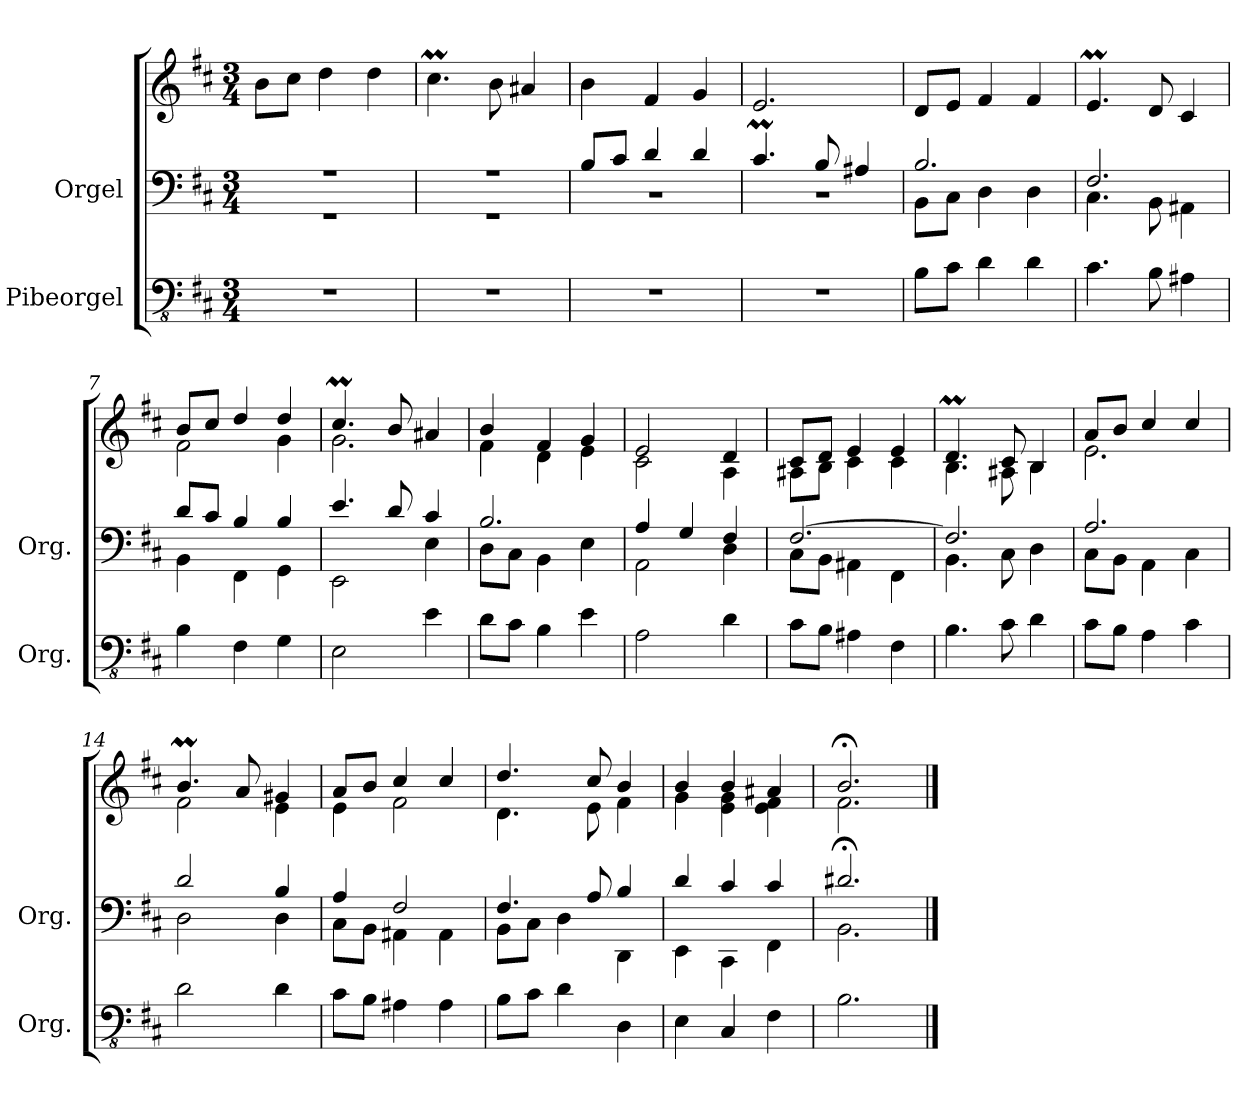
**kern	**kern	**kern
*part2	*part1	*part1
*staff3	*staff2	*staff1
*I"Pibeorgel	*I"Orgel	*
*I'Org.	*I'Org.	*
*clefFv4	*clefF4	*clefG2
*k[f#c#]	*k[f#c#]	*k[f#c#]
*M3/4	*M3/4	*M3/4
*MM100	*MM100	*MM100
=1	=1	=1
*	*^	*
2.r	2.r	2.r	8b\L
.	.	.	8cc#\J
.	.	.	4dd\
.	.	.	4dd\
=2	=2	=2	=2
2.r	2.r	2.r	4.cc#m\
.	.	.	8b\
.	.	.	4a#X/
=3	=3	=3	=3
2.r	8B/L	2.r	4b\
.	8c#/J	.	.
.	4d/	.	4f#/
.	4d/	.	4g/
=4	=4	=4	=4
2.r	4.c#m/	2.r	2.e/
.	8B/	.	.
.	4A#X/	.	.
=5	=5	=5	=5
8BB\L	2.B/	8BB\L	8d/L
8C#\J	.	8C#\J	8e/J
4D\	.	4D\	4f#/
4D\	.	4D\	4f#/
=6	=6	=6	=6
4.C#\	2.F#/	4.C#\	4.eM/
8BB\	.	8BB\	8d/
4AA#X\	.	4AA#X\	4c#/
=7	=7	=7	=7
*	*	*	*^
4BB\	8d/L	4BB\	8b/L	2f#\
.	8c#/J	.	8cc#/J	.
4FF#\	4B/	4FF#\	4dd/	.
4GG\	4B/	4GG\	4dd/	4g\
=8	=8	=8	=8	=8
2EE\	4.e/	2EE\	4.cc#m/	2.g\
.	8d/	.	8b/	.
4E\	4c#/	4E\	4a#X/	.
!!LO:LB:g=z	!!
=9	=9	=9	=9	=9
8D\L	2.B/	8D\L	4b/	4f#\
8C#\J	.	8C#\J	.	.
4BB\	.	4BB\	4f#/	4d\
4E\	.	4E\	4g/	4e\
=10	=10	=10	=10	=10
2AA\	4A/	2AA\	2e/	2c#\
.	4G/	.	.	.
4D\	4F#/	4D\	4d/	4A\
=11	=11	=11	=11	=11
8C#\L	[2.F#/	8C#\L	8c#/L	8A#X\L
8BB\J	.	8BB\J	8d/J	8B\J
4AA#X\	.	4AA#X\	4e/	4c#\
4FF#\	.	4FF#\	4e/	4c#\
=12	=12	=12	=12	=12
4.BB\	2.F#/]	4.BB\	4.dM/	4.B\
8C#\	.	8C#\	8c#/	8A#X\
4D\	.	4D\	4B/	4B\
=13	=13	=13	=13	=13
8C#\L	2.A/	8C#\L	8a/L	2.e\
8BB\J	.	8BB\J	8b/J	.
4AA\	.	4AA\	4cc#/	.
4C#\	.	4C#\	4cc#/	.
=14	=14	=14	=14	=14
2D\	2d/	2D\	4.bM/	2f#\
.	.	.	8a/	.
4D\	4B/	4D\	4g#X/	4e\
=15	=15	=15	=15	=15
8C#\L	4A/	8C#\L	8a/L	4e\
8BB\J	.	8BB\J	8b/J	.
4AA#X\	2F#/	4AA#X\	4cc#/	2f#\
4AA#\	.	4AA#\	4cc#/	.
=16	=16	=16	=16	=16
8BB\L	4.F#/	8BB\L	4.dd/	4.d\
8C#\J	.	8C#\J	.	.
4D\	.	4D\	.	.
.	8A/	.	8cc#/	8e\
4DD\	4B/	4DD\	4b/	4f#\
!!LO:LB:g=z	!!
=17	=17	=17	=17	=17
4EE\	4d/	4EE\	4b/	4g\
4CC#/	4c#/	4CC#\	4b/	4e\ 4g\
4FF#\	4c#/	4FF#\	4a#X/	4e\ 4f#\
=18	=18	=18	=18	=18
2.BB\	2.d#X;</	2.BB\	2.b;</	2.f#\
*	*v	*v	*	*
*	*	*v	*v
==	==	==
*-	*-	*-
